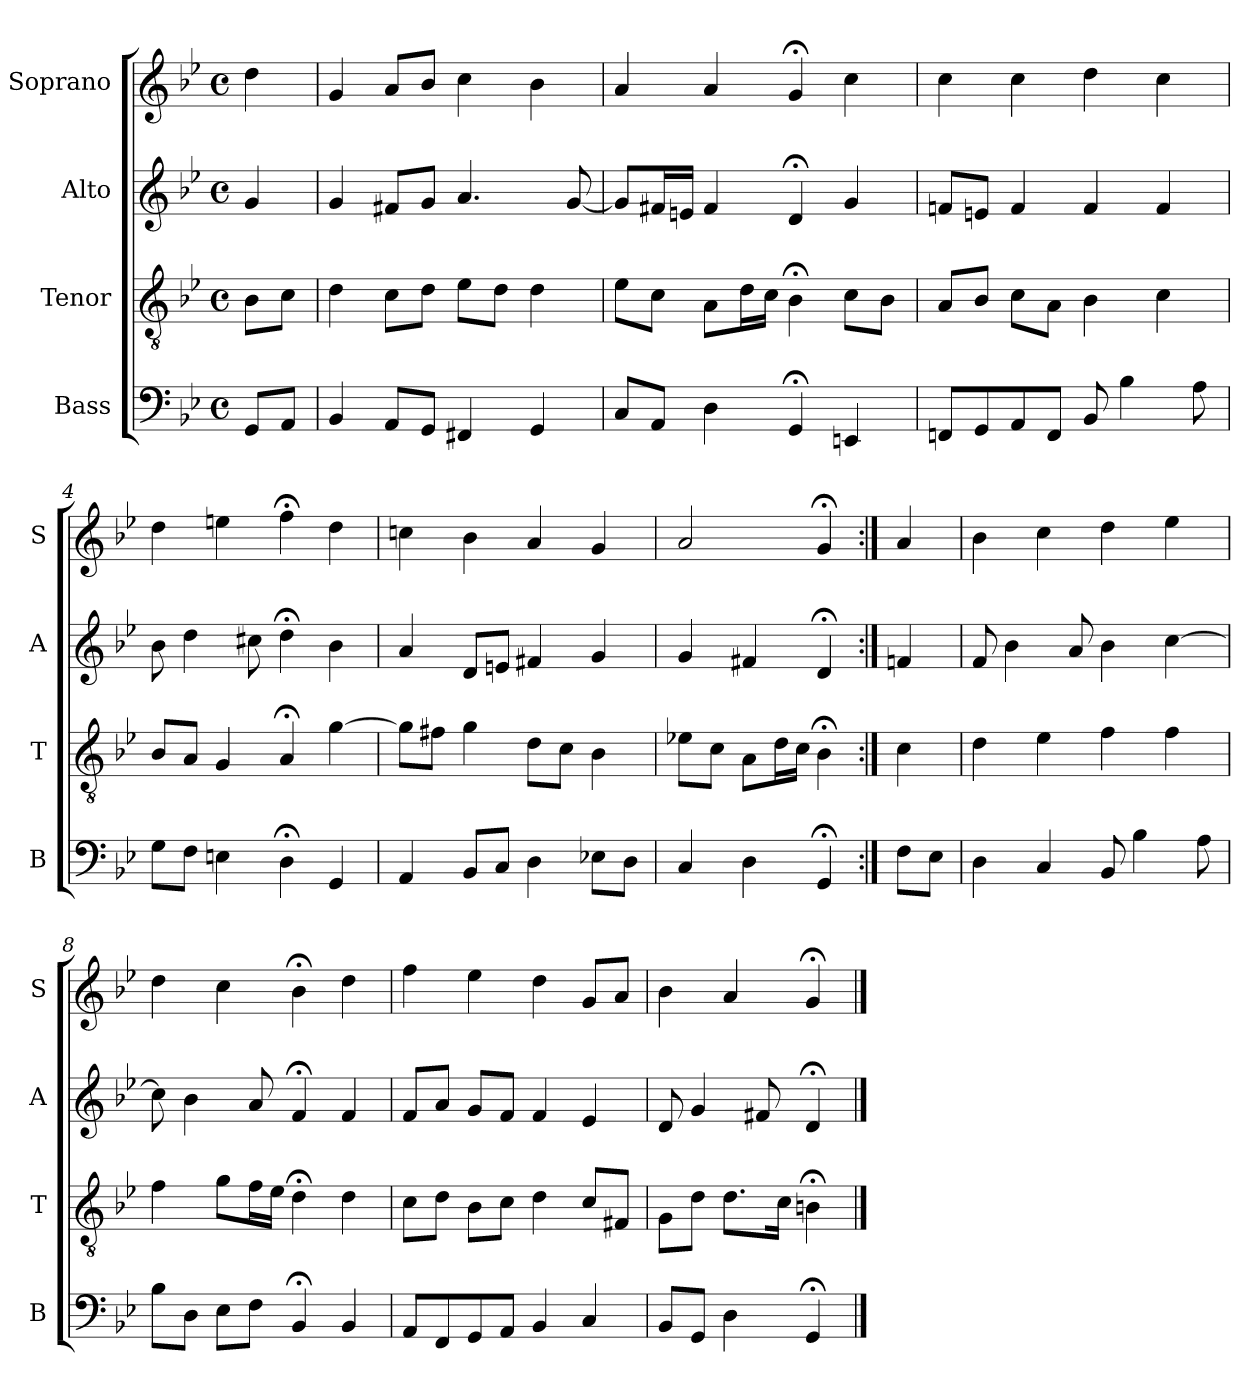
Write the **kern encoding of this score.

**kern	**kern	**kern	**kern
*part4	*part3	*part2	*part1
*staff4	*staff3	*staff2	*staff1
*I"Bass	*I"Tenor	*I"Alto	*I"Soprano
*I'B	*I'T	*I'A	*I'S
*clefF4	*clefGv2	*clefG2	*clefG2
*k[b-e-]	*k[b-e-]	*k[b-e-]	*k[b-e-]
*g:	*g:	*g:	*g:
*M4/4	*M4/4	*M4/4	*M4/4
*met(c)	*met(c)	*met(c)	*met(c)
*MM100	*MM100	*MM100	*MM100
=	=	=	=
8GGL	8B-L	4g	4dd
8AAJ	8cJ	.	.
=1	=1	=1	=1
4BB-	4d	4g	4g
8AAiL	8ciL	8f#XiL	8aiL
8GGJ	8dJ	8gJ	8b-J
4FF#X	8e-L	4.a	4cc
.	8dJ	.	.
4GG	4d	.	4b-
.	.	[8g	.
=2	=2	=2	=2
8CL	8e-L	8gL]	4a
8AAJ	8cJ	16f#XL	.
.	.	16enJJ	.
4D	8AL	4f#	4a
.	16dL	.	.
.	16cJJ	.	.
4GG;<	4B-;<	4d;<	4g;<
4EEn	8cL	4g	4cc
.	8B-J	.	.
=3	=3	=3	=3
8FFnL	8AL	8fnL	4cc
8GG	8B-J	8enJ	.
8AA	8cL	4f	4cc
8FFJ	8AJ	.	.
8BB-	4B-	4f	4dd
4B-	.	.	.
.	4c	4f	4cc
8A	.	.	.
=4	=4	=4	=4
8GL	8B-L	8b-	4dd
8FJ	8AJ	4dd	.
4En	4G	.	4een
.	.	8cc#X	.
4D;<	4A;<	4dd;<	4ff;<
4GG	[4g	4b-	4dd
=5	=5	=5	=5
4AA	8gL]	4a	4ccn
.	8f#XJ	.	.
8BB-L	4g	8dL	4b-
8CJ	.	8enJ	.
4D	8dL	4f#X	4a
.	8cJ	.	.
8E-XL	4B-	4g	4g
8DJ	.	.	.
=6	=6	=6	=6
4C	8e-XL	4g	2a
.	8cJ	.	.
4D	8AL	4f#X	.
.	16dL	.	.
.	16cJJ	.	.
4GG;<	4B-;<	4d;<	4g;<
=:|!	=:|!	=:|!	=:|!
8FL	4c	4fn	4a
8E-J	.	.	.
=7	=7	=7	=7
4D	4d	8f	4b-
.	.	4b-	.
4C	4e-	.	4cc
.	.	8a	.
8BB-	4f	4b-	4dd
4B-	.	.	.
.	4f	[4cc	4ee-
8A	.	.	.
=8	=8	=8	=8
8B-L	4f	8cc]	4dd
8DJ	.	4b-	.
8E-L	8gL	.	4cc
8FJ	16fL	8a	.
.	16e-JJ	.	.
4BB-;<	4d;<	4f;<	4b-;<
4BB-	4d	4f	4dd
=9	=9	=9	=9
8AAL	8cL	8fL	4ff
8FF	8dJ	8aJ	.
8GG	8B-L	8gL	4ee-
8AAJ	8cJ	8fJ	.
4BB-	4d	4f	4dd
4C	8cL	4e-	8gL
.	8F#XJ	.	8aJ
=10	=10	=10	=10
8BB-L	8GL	8d	4b-
8GGJ	8dJ	4g	.
4D	8.dL	.	4a
.	.	8f#X	.
.	16cJk	.	.
4GG;<	4Bn;<	4d;<	4g;<
==	==	==	==
*-	*-	*-	*-
